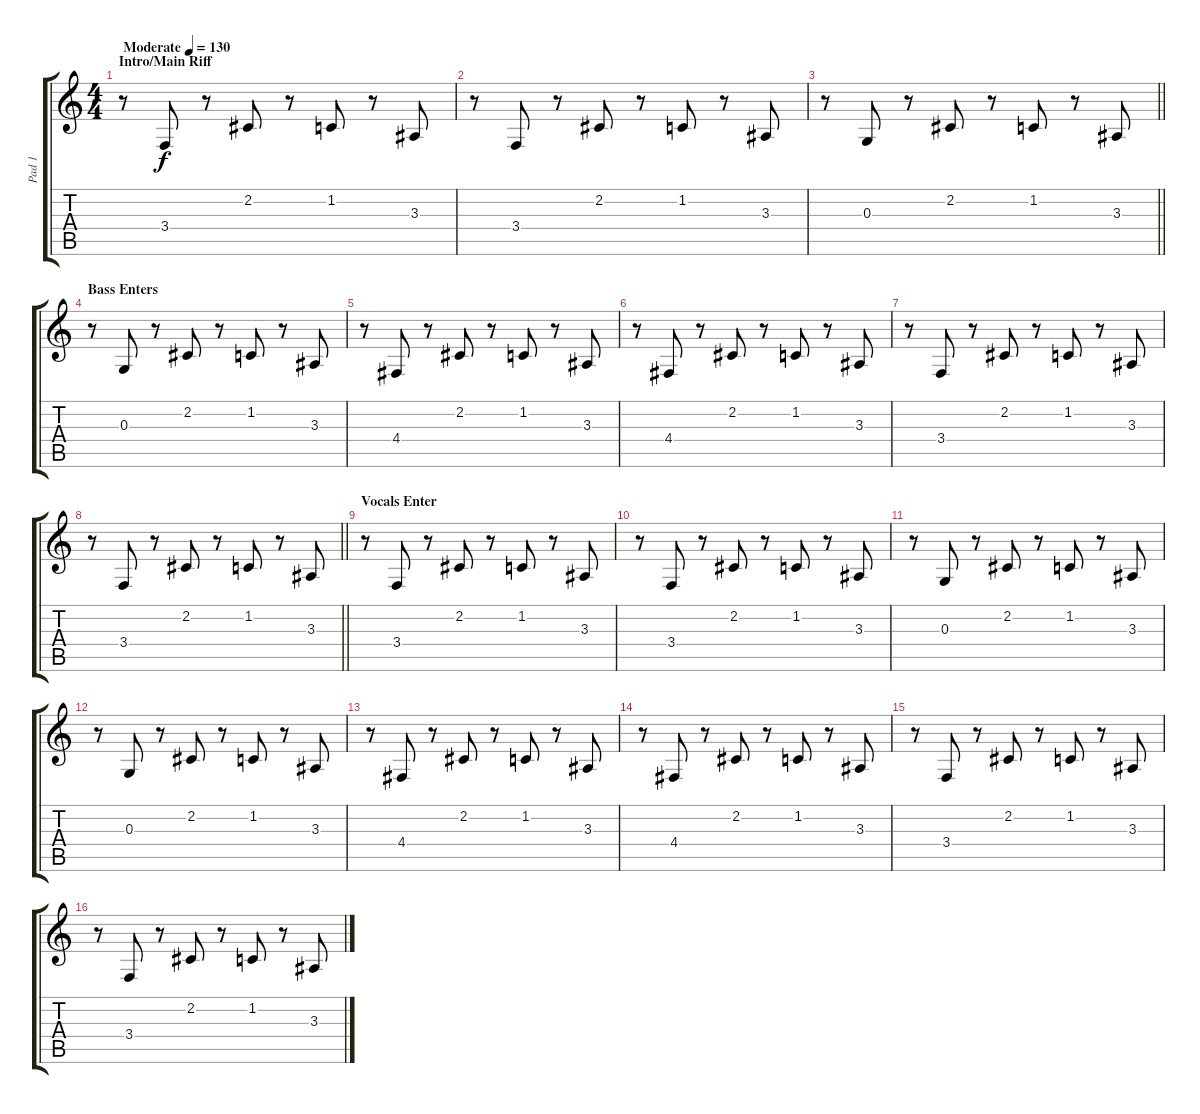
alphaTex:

\track ("Pad 1" "Pad 1") {instrument pad8sweep}
\staff {score tabs}
\tuning (E4 B3 G3 D3 A2 E2) {hide}
\ts (4 4)
\section ("" "Intro/Main Riff")
\tempo (130 "Moderate")
\clef g2
\ks c
r.8{dy f instrument pad8sweep} 3.4.8 r.8 2.2.8 r.8 1.2.8 r.8 3.3.8 |
r.8 3.4.8 r.8 2.2.8 r.8 1.2.8 r.8 3.3.8 |
\barLineRight lightlight
r.8 0.3.8 r.8 2.2.8 r.8 1.2.8 r.8 3.3.8 |
\section ("" "Bass Enters")
r.8 0.3.8 r.8 2.2.8 r.8 1.2.8 r.8 3.3.8 |
r.8 4.4.8 r.8 2.2.8 r.8 1.2.8 r.8 3.3.8 |
r.8 4.4.8 r.8 2.2.8 r.8 1.2.8 r.8 3.3.8 |
r.8 3.4.8 r.8 2.2.8 r.8 1.2.8 r.8 3.3.8 |
\barLineRight lightlight
r.8 3.4.8 r.8 2.2.8 r.8 1.2.8 r.8 3.3.8 |
\section ("" "Vocals Enter")
r.8 3.4.8 r.8 2.2.8 r.8 1.2.8 r.8 3.3.8 |
r.8 3.4.8 r.8 2.2.8 r.8 1.2.8 r.8 3.3.8 |
r.8 0.3.8 r.8 2.2.8 r.8 1.2.8 r.8 3.3.8 |
r.8 0.3.8 r.8 2.2.8 r.8 1.2.8 r.8 3.3.8 |
r.8 4.4.8 r.8 2.2.8 r.8 1.2.8 r.8 3.3.8 |
r.8 4.4.8 r.8 2.2.8 r.8 1.2.8 r.8 3.3.8 |
r.8 3.4.8 r.8 2.2.8 r.8 1.2.8 r.8 3.3.8 |
r.8 3.4.8 r.8 2.2.8 r.8 1.2.8 r.8 3.3.8
